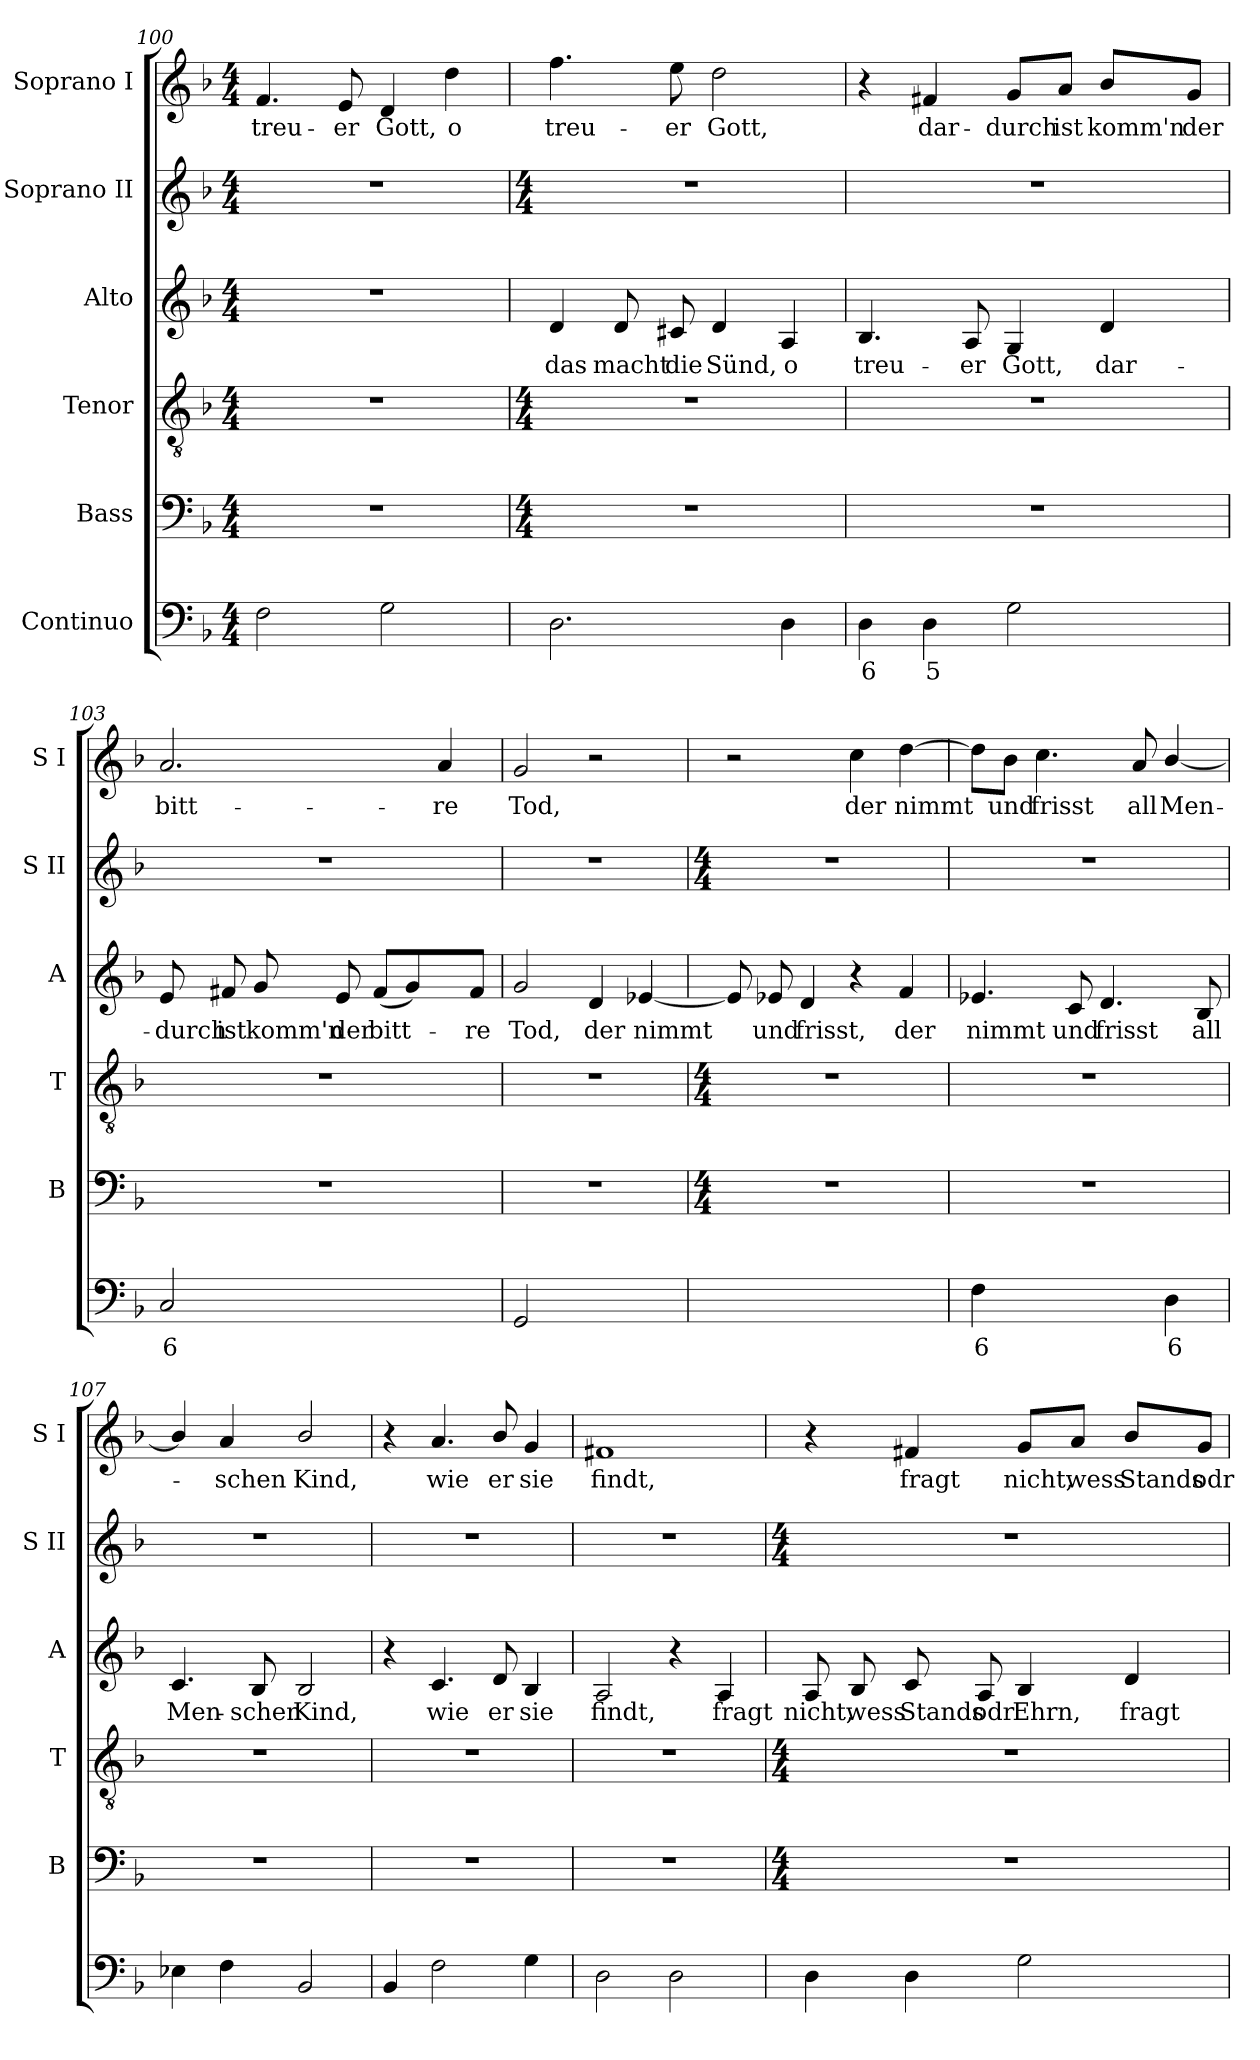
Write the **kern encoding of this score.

**kern	**text	**kern	**kern	**kern	**text	**kern	**kern	**text
*part6	*part6	*part5	*part4	*part3	*part3	*part2	*part1	*part1
*staff6	*staff6	*staff5	*staff4	*staff3	*staff3	*staff2	*staff1	*staff1
*I"Continuo	*	*I"Bass	*I"Tenor	*I"Alto	*	*I"Soprano II	*I"Soprano I	*
*	*	*I'B	*I'T	*I'A	*	*I'S II	*I'S I	*
*clefF4	*	*clefF4	*clefGv2	*clefG2	*	*clefG2	*clefG2	*
*k[b-]	*	*k[b-]	*k[b-]	*k[b-]	*	*k[b-]	*k[b-]	*
*F:	*	*F:	*F:	*F:	*	*F:	*F:	*
*M4/4	*	*M4/4	*M4/4	*M4/4	*	*M4/4	*M4/4	*
=100	=100	=100	=100	=100	=100	=100	=100	=100
!	!	!	!	!	!	!	!	!LO:LY:b
2F	.	1r	1r	1r	.	1r	4.f	treu-
!	!	!	!	!	!	!	!	!LO:LY:b
.	.	.	.	.	.	.	8e	-er
!	!	!	!	!	!	!	!	!LO:LY:b
2G	.	.	.	.	.	.	4d	Gott,
!	!	!	!	!	!	!	!	!LO:LY:b
.	.	.	.	.	.	.	4dd	o
!!LO:LB:g=z
=101	=101	=101	=101	=101	=101	=101	=101	=101
*	*	*M4/4	*M4/4	*	*	*M4/4	*	*
!	!	!	!	!	!LO:LY:b	!	!	!LO:LY:b
2.D	.	1r	1r	4d	das	1r	4.ff	treu-
!	!	!	!	!	!LO:LY:b	!	!	!
.	.	.	.	8d	macht	.	.	.
!	!	!	!	!	!LO:LY:b	!	!	!LO:LY:b
.	.	.	.	8c#X	die	.	8ee	-er
!	!	!	!	!	!LO:LY:b	!	!	!LO:LY:b
.	.	.	.	4d	Sünd,	.	2dd	Gott,
!	!	!	!	!	!LO:LY:b	!	!	!
4D	.	.	.	4A	o	.	.	.
=102	=102	=102	=102	=102	=102	=102	=102	=102
!	!LO:LY:b	!	!	!	!LO:LY:b	!	!	!
4D	6	1r	1r	4.B-	treu-	1r	4r	.
!	!LO:LY:b	!	!	!	!	!	!	!LO:LY:b
4D	5	.	.	.	.	.	4f#X	dar-
!	!	!	!	!	!LO:LY:b	!	!	!
.	.	.	.	8A	-er	.	.	.
!	!	!	!	!	!LO:LY:b	!	!	!LO:LY:b
2G	.	.	.	4G	Gott,	.	8g/L	-durch
!	!	!	!	!	!	!	!	!LO:LY:b
.	.	.	.	.	.	.	8a/J	ist
!	!	!	!	!	!LO:LY:b	!	!	!LO:LY:b
.	.	.	.	4d	dar-	.	8b-/L	komm'n
!	!	!	!	!	!	!	!	!LO:LY:b
.	.	.	.	.	.	.	8g/J	der
=103	=103	=103	=103	=103	=103	=103	=103	=103
!	!LO:LY:b	!	!	!	!LO:LY:b	!	!	!LO:LY:b
2C	6	1r	1r	8e	-durch	1r	2.a	bitt-
!	!	!	!	!	!LO:LY:b	!	!	!
.	.	.	.	8f#X	ist	.	.	.
!	!	!	!	!	!LO:LY:b	!	!	!
.	.	.	.	8g	komm'n	.	.	.
!	!	!	!	!	!LO:LY:b	!	!	!
.	.	.	.	8e	der	.	.	.
!	!	!	!	!	!LO:LY:b	!	!	!
[8Dyy	.	.	.	(<8f#L	bitt-	.	.	.
!	!LO:LY:b	!	!	!	!	!	!	!
4Dyy_	4	.	.	4g)	.	.	.	.
!	!	!	!	!	!	!	!	!LO:LY:b
.	.	.	.	.	.	.	4a	-re
!	!	!	!	!	!LO:LY:b	!	!	!
8Dyy]	.	.	.	8f#J	re	.	.	.
=104	=104	=104	=104	=104	=104	=104	=104	=104
!	!	!	!	!	!LO:LY:b	!	!	!LO:LY:b
2GG	.	1r	1r	2g	Tod,	1r	2g	Tod,
!	!LO:LY:b	!	!	!	!LO:LY:b	!	!	!
[4GGyy	5	.	.	4d	der	.	2r	.
!	!LO:LY:b	!	!	!	!LO:LY:b	!	!	!
4GGyy]	6	.	.	[4e-X	nimmt	.	.	.
!!LO:LB:g=z
=105	=105	=105	=105	=105	=105	=105	=105	=105
*	*	*M4/4	*M4/4	*	*	*M4/4	*	*
!	!LO:LY:b	!	!	!	!	!	!	!
[4Gyy	6	1r	1r	8e-]	.	1r	2r	.
!	!	!	!	!	!LO:LY:b	!	!	!
.	.	.	.	8e-	und	.	.	.
!	!LO:LY:b	!	!	!	!LO:LY:b	!	!	!
4Gyy]	5	.	.	4d	frisst,	.	.	.
!	!LO:LY:b	!	!	!	!	!	!	!LO:LY:b
[4Fyy	5	.	.	4r	.	.	4cc	der
!	!LO:LY:b	!	!	!	!LO:LY:b	!	!	!LO:LY:b
4Fyy]	6	.	.	4f	der	.	[4dd	nimmt
=106	=106	=106	=106	=106	=106	=106	=106	=106
!	!LO:LY:b	!	!	!	!LO:LY:b	!	!	!
4F	6	1r	1r	4.e-X	nimmt	1r	8dd\L]	.
!	!	!	!	!	!	!	!	!LO:LY:b
.	.	.	.	.	.	.	8b-\J	und
!	!LO:LY:b	!	!	!	!	!	!	!LO:LY:b
[4Fyy	5	.	.	.	.	.	4.cc	frisst
!	!	!	!	!	!LO:LY:b	!	!	!
.	.	.	.	8c	und	.	.	.
!	!LO:LY:b	!	!	!	!LO:LY:b	!	!	!
4Fyy]	6	.	.	4.d	frisst	.	.	.
!	!	!	!	!	!	!	!	!LO:LY:b
.	.	.	.	.	.	.	8a	all
!	!LO:LY:b	!	!	!	!	!	!	!LO:LY:b
4D	6	.	.	.	.	.	[4b-/	Men-
!	!	!	!	!	!LO:LY:b	!	!	!
.	.	.	.	8B-	all	.	.	.
=107	=107	=107	=107	=107	=107	=107	=107	=107
!	!	!	!	!	!LO:LY:b	!	!	!
4E-X	.	1r	1r	4.c	Men-	1r	4b-/]	.
!	!	!	!	!	!	!	!	!LO:LY:b
4F	.	.	.	.	.	.	4a	schen
!	!	!	!	!	!LO:LY:b	!	!	!
.	.	.	.	8B-	-schen	.	.	.
!	!	!	!	!	!LO:LY:b	!	!	!LO:LY:b
2BB-	.	.	.	2B-	Kind,	.	2b-/	Kind,
=108	=108	=108	=108	=108	=108	=108	=108	=108
4BB-	.	1r	1r	4r	.	1r	4r	.
!	!	!	!	!	!LO:LY:b	!	!	!LO:LY:b
2F	.	.	.	4.c	wie	.	4.a	wie
!	!	!	!	!	!LO:LY:b	!	!	!LO:LY:b
.	.	.	.	8d	er	.	8b-/	er
!	!	!	!	!	!LO:LY:b	!	!	!LO:LY:b
4G	.	.	.	4B-	sie	.	4g	sie
=109	=109	=109	=109	=109	=109	=109	=109	=109
!	!	!	!	!	!LO:LY:b	!	!	!LO:LY:b
2D	.	1r	1r	2A	findt,	1r	1f#X	findt,
2D	.	.	.	4r	.	.	.	.
!	!	!	!	!	!LO:LY:b	!	!	!
.	.	.	.	4A	fragt	.	.	.
!!LO:LB:g=z
=110	=110	=110	=110	=110	=110	=110	=110	=110
*	*	*M4/4	*M4/4	*	*	*M4/4	*	*
!	!	!	!	!	!LO:LY:b	!	!	!
4D	.	1r	1r	8A	nicht,	1r	4r	.
!	!	!	!	!	!LO:LY:b	!	!	!
.	.	.	.	8B-	wess	.	.	.
!	!	!	!	!	!LO:LY:b	!	!	!LO:LY:b
4D	.	.	.	8c	Stands	.	4f#X	fragt
!	!	!	!	!	!LO:LY:b	!	!	!
.	.	.	.	8A	odr	.	.	.
!	!	!	!	!	!LO:LY:b	!	!	!LO:LY:b
2G	.	.	.	4B-	Ehrn,	.	8g/L	nicht,
!	!	!	!	!	!	!	!	!LO:LY:b
.	.	.	.	.	.	.	8a/J	wess
!	!	!	!	!	!LO:LY:b	!	!	!LO:LY:b
.	.	.	.	4d	fragt	.	8b-/L	Stands
!	!	!	!	!	!	!	!	!LO:LY:b
.	.	.	.	.	.	.	8g/J	odr
=	=	=	=	=	=	=	=	=
*-	*-	*-	*-	*-	*-	*-	*-	*-
